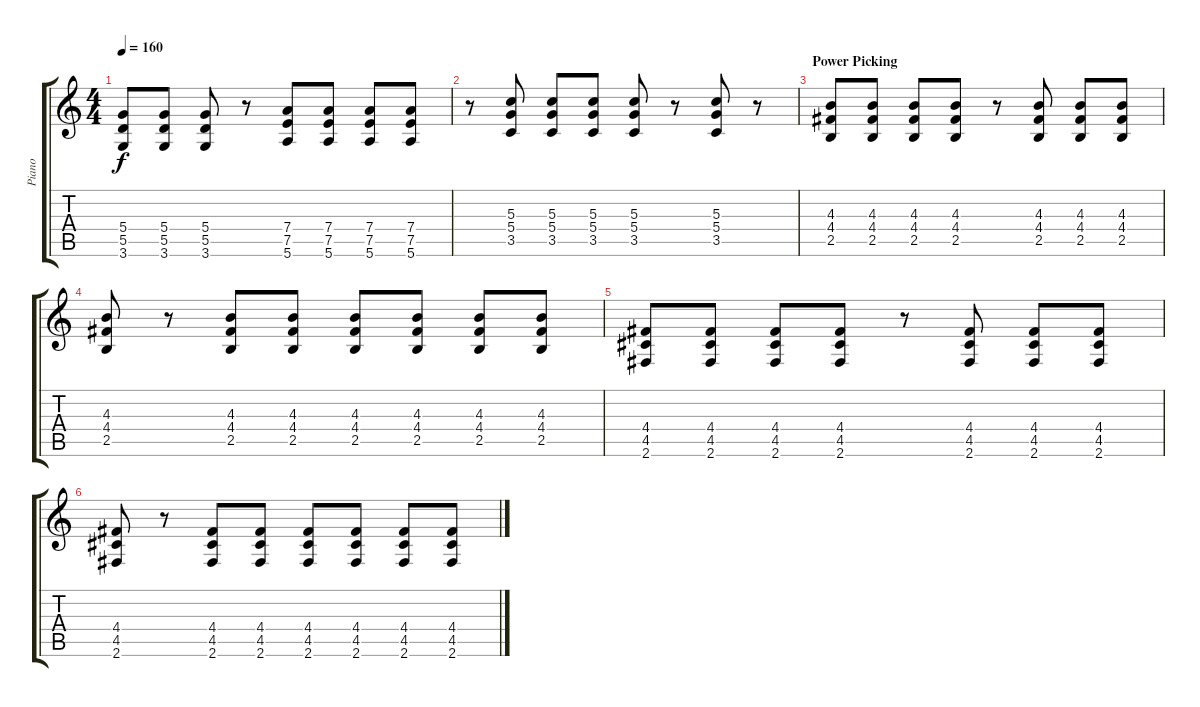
\track ("Piano" "Piano") {instrument distortionguitar}
\staff {score tabs}
\tuning (E4 B3 G3 D3 A2 E2) {hide}
\ts (4 4)
\tempo 160
\clef g2
\ks c
(5.4 5.5 3.6).8{dy f} (5.4 5.5 3.6).8 (5.4 5.5 3.6).8 r.8 (7.4 7.5 5.6).8 (7.4 7.5 5.6).8 (7.4 7.5 5.6).8 (7.4 7.5 5.6).8 |
r.8 (5.3 5.4 3.5).8 (5.3 5.4 3.5).8 (5.3 5.4 3.5).8 (5.3 5.4 3.5).8 r.8 (5.3 5.4 3.5).8 r.8 |
\section ("" "Power Picking")
(4.3 4.4 2.5).8{volume 0} (4.3 4.4 2.5).8 (4.3 4.4 2.5).8 (4.3 4.4 2.5).8 r.8 (4.3 4.4 2.5).8 (4.3 4.4 2.5).8 (4.3 4.4 2.5).8 |
(4.3 4.4 2.5).8 r.8 (4.3 4.4 2.5).8 (4.3 4.4 2.5).8 (4.3 4.4 2.5).8 (4.3 4.4 2.5).8 (4.3 4.4 2.5).8 (4.3 4.4 2.5).8 |
(4.4 4.5 2.6).8 (4.4 4.5 2.6).8 (4.4 4.5 2.6).8 (4.4 4.5 2.6).8 r.8 (4.4 4.5 2.6).8 (4.4 4.5 2.6).8 (4.4 4.5 2.6).8 |
(4.4 4.5 2.6).8 r.8 (4.4 4.5 2.6).8 (4.4 4.5 2.6).8 (4.4 4.5 2.6).8 (4.4 4.5 2.6).8 (4.4 4.5 2.6).8 (4.4 4.5 2.6).8
